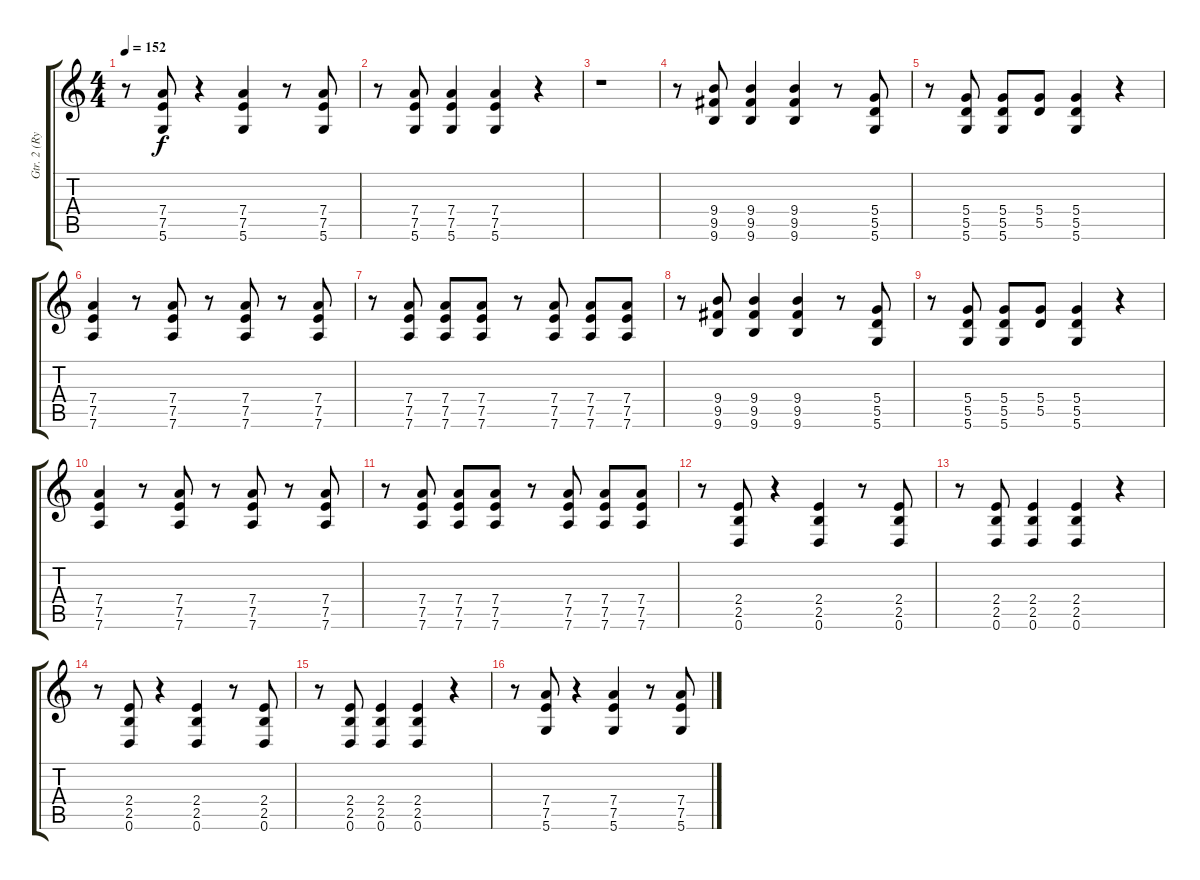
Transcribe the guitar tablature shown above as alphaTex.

\track ("Gtr. 2 (Rythm)" "Gtr. 2 (Ry") {instrument overdrivenguitar}
\staff {score tabs}
\tuning (E4 B3 G3 D3 A2 D2) {hide}
\ts (4 4)
\tempo 152
\clef g2
\ks c
r.8{dy f} (7.4 7.5 5.6).8 r.4 (7.4 7.5 5.6).4 r.8 (7.4 7.5 5.6).8 |
r.8 (7.4 7.5 5.6).8 (7.4 7.5 5.6).4 (7.4 7.5 5.6).4 r.4 |
r.1 |
r.8 (9.4 9.5 9.6).8 (9.4 9.5 9.6).4 (9.4 9.5 9.6).4 r.8 (5.4 5.5 5.6).8 |
r.8 (5.4 5.5 5.6).8 (5.4 5.5 5.6).8 (5.4 5.5).8 (5.4 5.5 5.6).4 r.4 |
(7.4 7.5 7.6).4 r.8 (7.4 7.5 7.6).8 r.8 (7.4 7.5 7.6).8 r.8 (7.4 7.5 7.6).8 |
r.8 (7.4 7.5 7.6).8 (7.4 7.5 7.6).8 (7.4 7.5 7.6).8 r.8 (7.4 7.5 7.6).8 (7.4 7.5 7.6).8 (7.4 7.5 7.6).8 |
r.8 (9.4 9.5 9.6).8 (9.4 9.5 9.6).4 (9.4 9.5 9.6).4 r.8 (5.4 5.5 5.6).8 |
r.8 (5.4 5.5 5.6).8 (5.4 5.5 5.6).8 (5.4 5.5).8 (5.4 5.5 5.6).4 r.4 |
(7.4 7.5 7.6).4 r.8 (7.4 7.5 7.6).8 r.8 (7.4 7.5 7.6).8 r.8 (7.4 7.5 7.6).8 |
r.8 (7.4 7.5 7.6).8 (7.4 7.5 7.6).8 (7.4 7.5 7.6).8 r.8 (7.4 7.5 7.6).8 (7.4 7.5 7.6).8 (7.4 7.5 7.6).8 |
r.8 (2.4 2.5 0.6).8 r.4 (2.4 2.5 0.6).4 r.8 (2.4 2.5 0.6).8 |
r.8 (2.4 2.5 0.6).8 (2.4 2.5 0.6).4 (2.4 2.5 0.6).4 r.4 |
r.8 (2.4 2.5 0.6).8 r.4 (2.4 2.5 0.6).4 r.8 (2.4 2.5 0.6).8 |
r.8 (2.4 2.5 0.6).8 (2.4 2.5 0.6).4 (2.4 2.5 0.6).4 r.4 |
r.8 (7.4 7.5 5.6).8 r.4 (7.4 7.5 5.6).4 r.8 (7.4 7.5 5.6).8
